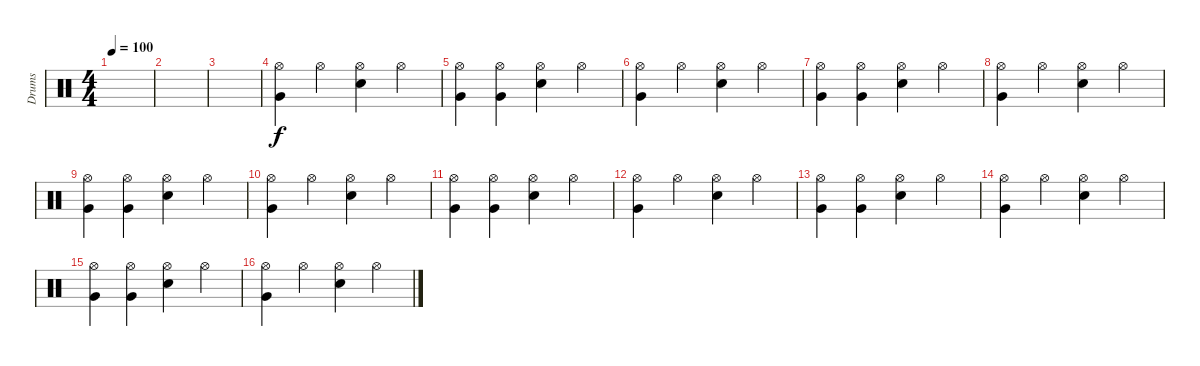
\track ("Drums" "Drums") {instrument percussion}
\staff {score}
\articulation defaults
\ts (4 4)
\tempo 100
\clef neutral
\ks c
|
|
|
("Hi-Hat (open)" "Very Low Tom (hit)").4 "Hi-Hat (open)".4 ("Hi-Hat (open)" "Snare (hit) 2").4 "Hi-Hat (open)".4 |
("Hi-Hat (open)" "Very Low Tom (hit)").4 ("Hi-Hat (open)" "Very Low Tom (hit)").4 ("Hi-Hat (open)" "Snare (hit) 2").4 "Hi-Hat (open)".4 |
("Hi-Hat (open)" "Very Low Tom (hit)").4 "Hi-Hat (open)".4 ("Hi-Hat (open)" "Snare (hit) 2").4 "Hi-Hat (open)".4 |
("Hi-Hat (open)" "Very Low Tom (hit)").4 ("Hi-Hat (open)" "Very Low Tom (hit)").4 ("Hi-Hat (open)" "Snare (hit) 2").4 "Hi-Hat (open)".4 |
("Hi-Hat (open)" "Very Low Tom (hit)").4 "Hi-Hat (open)".4 ("Hi-Hat (open)" "Snare (hit) 2").4 "Hi-Hat (open)".4 |
("Hi-Hat (open)" "Very Low Tom (hit)").4 ("Hi-Hat (open)" "Very Low Tom (hit)").4 ("Hi-Hat (open)" "Snare (hit) 2").4 "Hi-Hat (open)".4 |
("Hi-Hat (open)" "Very Low Tom (hit)").4 "Hi-Hat (open)".4 ("Hi-Hat (open)" "Snare (hit) 2").4 "Hi-Hat (open)".4 |
("Hi-Hat (open)" "Very Low Tom (hit)").4 ("Hi-Hat (open)" "Very Low Tom (hit)").4 ("Hi-Hat (open)" "Snare (hit) 2").4 "Hi-Hat (open)".4 |
("Hi-Hat (open)" "Very Low Tom (hit)").4 "Hi-Hat (open)".4 ("Hi-Hat (open)" "Snare (hit) 2").4 "Hi-Hat (open)".4 |
("Hi-Hat (open)" "Very Low Tom (hit)").4 ("Hi-Hat (open)" "Very Low Tom (hit)").4 ("Hi-Hat (open)" "Snare (hit) 2").4 "Hi-Hat (open)".4 |
("Hi-Hat (open)" "Very Low Tom (hit)").4 "Hi-Hat (open)".4 ("Hi-Hat (open)" "Snare (hit) 2").4 "Hi-Hat (open)".4 |
("Hi-Hat (open)" "Very Low Tom (hit)").4 ("Hi-Hat (open)" "Very Low Tom (hit)").4 ("Hi-Hat (open)" "Snare (hit) 2").4 "Hi-Hat (open)".4 |
("Hi-Hat (open)" "Very Low Tom (hit)").4 "Hi-Hat (open)".4 ("Hi-Hat (open)" "Snare (hit) 2").4 "Hi-Hat (open)".4
